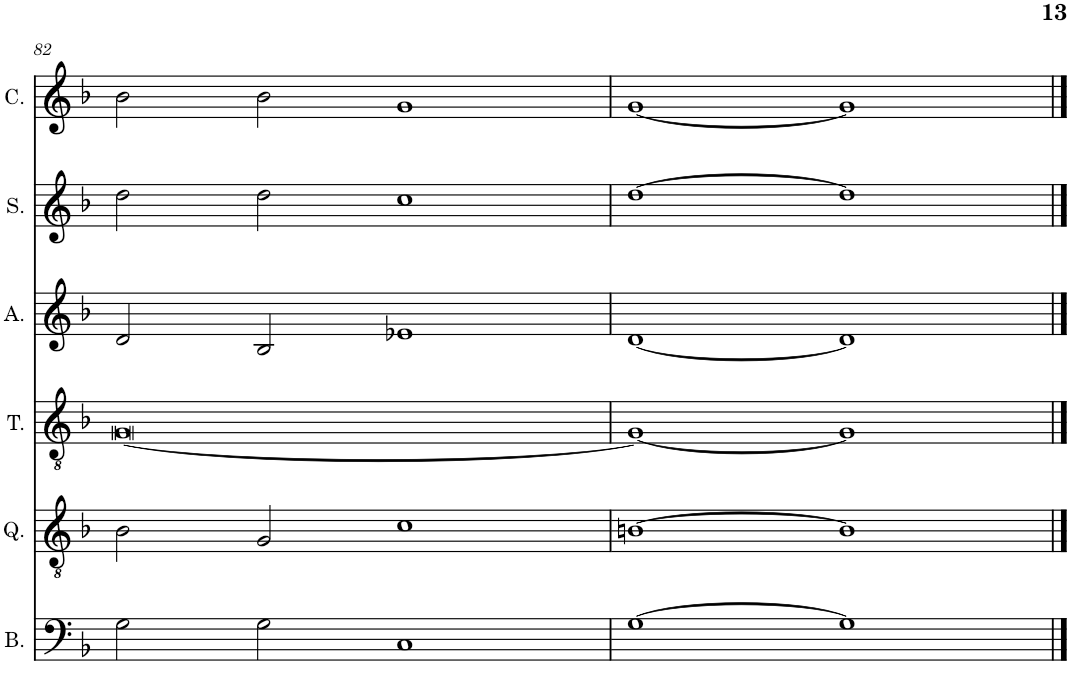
**kern	**kern	**kern	**kern	**kern	**kern
*part6	*part5	*part4	*part3	*part2	*part1
*staff6	*staff5	*staff4	*staff3	*staff2	*staff1
*I"Bassus	*I"Quintus	*I"Tenor	*I"Altus	*I"Sextus	*I"Cantus
*I'B.	*I'Q.	*I'T.	*I'A.	*I'S.	*I'C.
!!LO:PB:g=z
*clefF4	*clefGv2	*clefGv2	*clefG2	*clefG2	*clefG2
*k[b-]	*k[b-]	*k[b-]	*k[b-]	*k[b-]	*k[b-]
*F:	*F:	*F:	*F:	*F:	*F:
*M4/2	*M4/2	*M4/2	*M4/2	*M4/2	*M4/2
=82	=82	=82	=82	=82	=82
2G\	2B-\	[0G	2d/	2dd\	2b-\
2G\	2G/	.	2B-/	2dd\	2b-\
1C	1c	.	1e-X	1cc	1g
=83	=83	=83	=83	=83	=83
[1G	[1Bn	1G_	[1d	[1dd	[1g
1G]	1B]	1G]	1d]	1dd]	1g]
==	==	==	==	==	==
*-	*-	*-	*-	*-	*-
